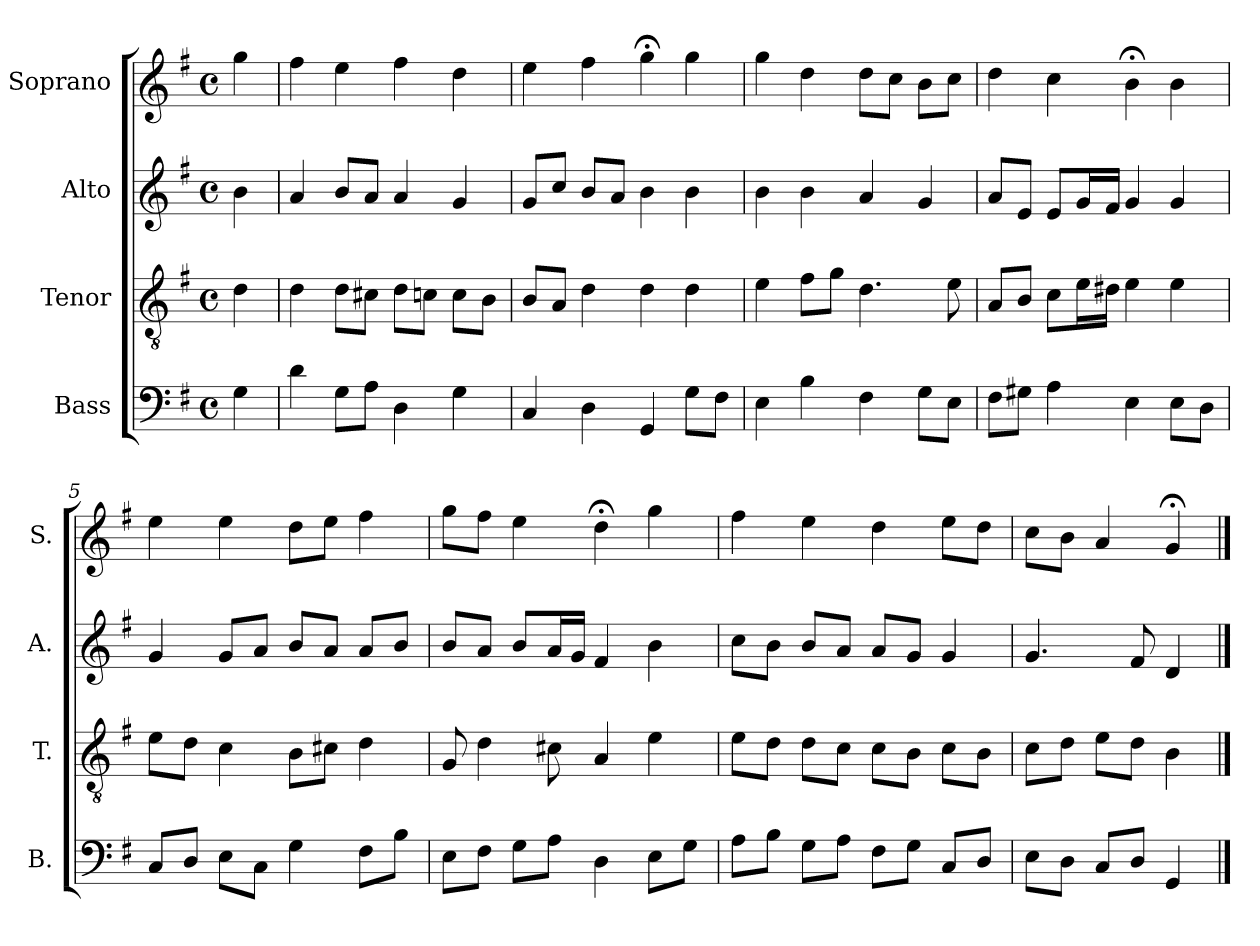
**kern	**kern	**kern	**kern
*part4	*part3	*part2	*part1
*staff4	*staff3	*staff2	*staff1
*I"Bass	*I"Tenor	*I"Alto	*I"Soprano
*I'B.	*I'T.	*I'A.	*I'S.
*clefF4	*clefGv2	*clefG2	*clefG2
*k[f#]	*k[f#]	*k[f#]	*k[f#]
*G:	*G:	*G:	*G:
*M4/4	*M4/4	*M4/4	*M4/4
*met(c)	*met(c)	*met(c)	*met(c)
=	=	=	=
4G\	4d\	4b\	4gg\
=1	=1	=1	=1
4d\	4d\	4a/	4ff#\
8G\L	8d\L	8b/L	4ee\
8A\J	8c#X\J	8a/J	.
4D\	8d\L	4a/	4ff#\
.	8cn\J	.	.
4G\	8c\L	4g/	4dd\
.	8B\J	.	.
=2	=2	=2	=2
4C/	8B/L	8g/L	4ee\
.	8A/J	8cc/J	.
4D\	4d\	8b/L	4ff#\
.	.	8a/J	.
4GG/	4d\	4b\	4gg;<\
8G\L	4d\	4b\	4gg\
8F#\J	.	.	.
=3	=3	=3	=3
4E\	4e\	4b\	4gg\
4B\	8f#\L	4b\	4dd\
.	8g\J	.	.
4F#\	4.d\	4a/	8dd\L
.	.	.	8cc\J
8G\L	.	4g/	8b\L
8E\J	8e\	.	8cc\J
=4	=4	=4	=4
8F#\L	8A/L	8a/L	4dd\
8G#X\J	8B/J	8e/J	.
4A\	8c\L	8e/L	4cc\
.	16e\L	16g/L	.
.	16d#X\JJ	16f#/JJ	.
4E\	4e\	4g/	4b;<\
8E\L	4e\	4g/	4b\
8D\J	.	.	.
!!LO:LB:g=z
=5	=5	=5	=5
8C/L	8e\L	4g/	4ee\
8D/J	8d\J	.	.
8E\L	4c\	8g/L	4ee\
8C\J	.	8a/J	.
4G\	8B\L	8b/L	8dd\L
.	8c#X\J	8a/J	8ee\J
8F#\L	4d\	8a/L	4ff#\
8B\J	.	8b/J	.
=6	=6	=6	=6
8E\L	8G/	8b/L	8gg\L
8F#\J	4d\	8a/J	8ff#\J
8G\L	.	8b/L	4ee\
8A\J	8c#X\	16a/L	.
.	.	16g/JJ	.
4D\	4A/	4f#/	4dd;<\
8E\L	4e\	4b\	4gg\
8G\J	.	.	.
=7	=7	=7	=7
8A\L	8e\L	8cc\L	4ff#\
8B\J	8d\J	8b\J	.
8G\L	8d\L	8b/L	4ee\
8A\J	8c\J	8a/J	.
8F#\L	8c\L	8a/L	4dd\
8G\J	8B\J	8g/J	.
8C/L	8c\L	4g/	8ee\L
8D/J	8B\J	.	8dd\J
=8	=8	=8	=8
8E\L	8c\L	4.g/	8cc\L
8D\J	8d\J	.	8b\J
8C/L	8e\L	.	4a/
8D/J	8d\J	8f#/	.
4GG/	4B\	4d/	4g;</
==	==	==	==
*-	*-	*-	*-
